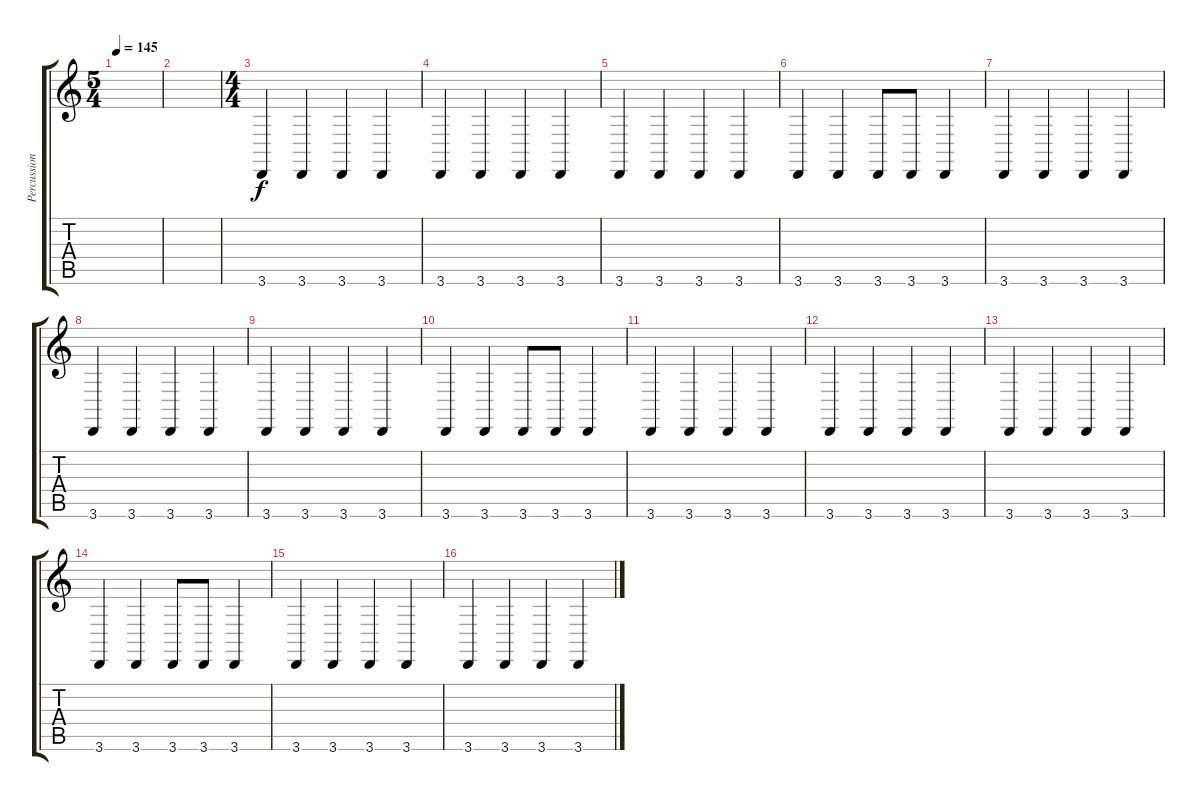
\track ("Percussion" "Percussion") {instrument timpani}
\staff {score tabs}
\tuning (Db4 Ab3 E3 B2 Gb2 B1) {hide}
\ts (5 4)
\tempo 145
\clef g2
\ks c
|
|
\ts (4 4)
3.6.4 3.6.4 3.6.4 3.6.4 |
3.6.4 3.6.4 3.6.4 3.6.4 |
3.6.4 3.6.4 3.6.4 3.6.4 |
3.6.4 3.6.4 3.6.8 3.6.8 3.6.4 |
3.6.4 3.6.4 3.6.4 3.6.4 |
3.6.4 3.6.4 3.6.4 3.6.4 |
3.6.4 3.6.4 3.6.4 3.6.4 |
3.6.4 3.6.4 3.6.8 3.6.8 3.6.4 |
3.6.4 3.6.4 3.6.4 3.6.4 |
3.6.4 3.6.4 3.6.4 3.6.4 |
3.6.4 3.6.4 3.6.4 3.6.4 |
3.6.4 3.6.4 3.6.8 3.6.8 3.6.4 |
3.6.4 3.6.4 3.6.4 3.6.4 |
3.6.4 3.6.4 3.6.4 3.6.4
